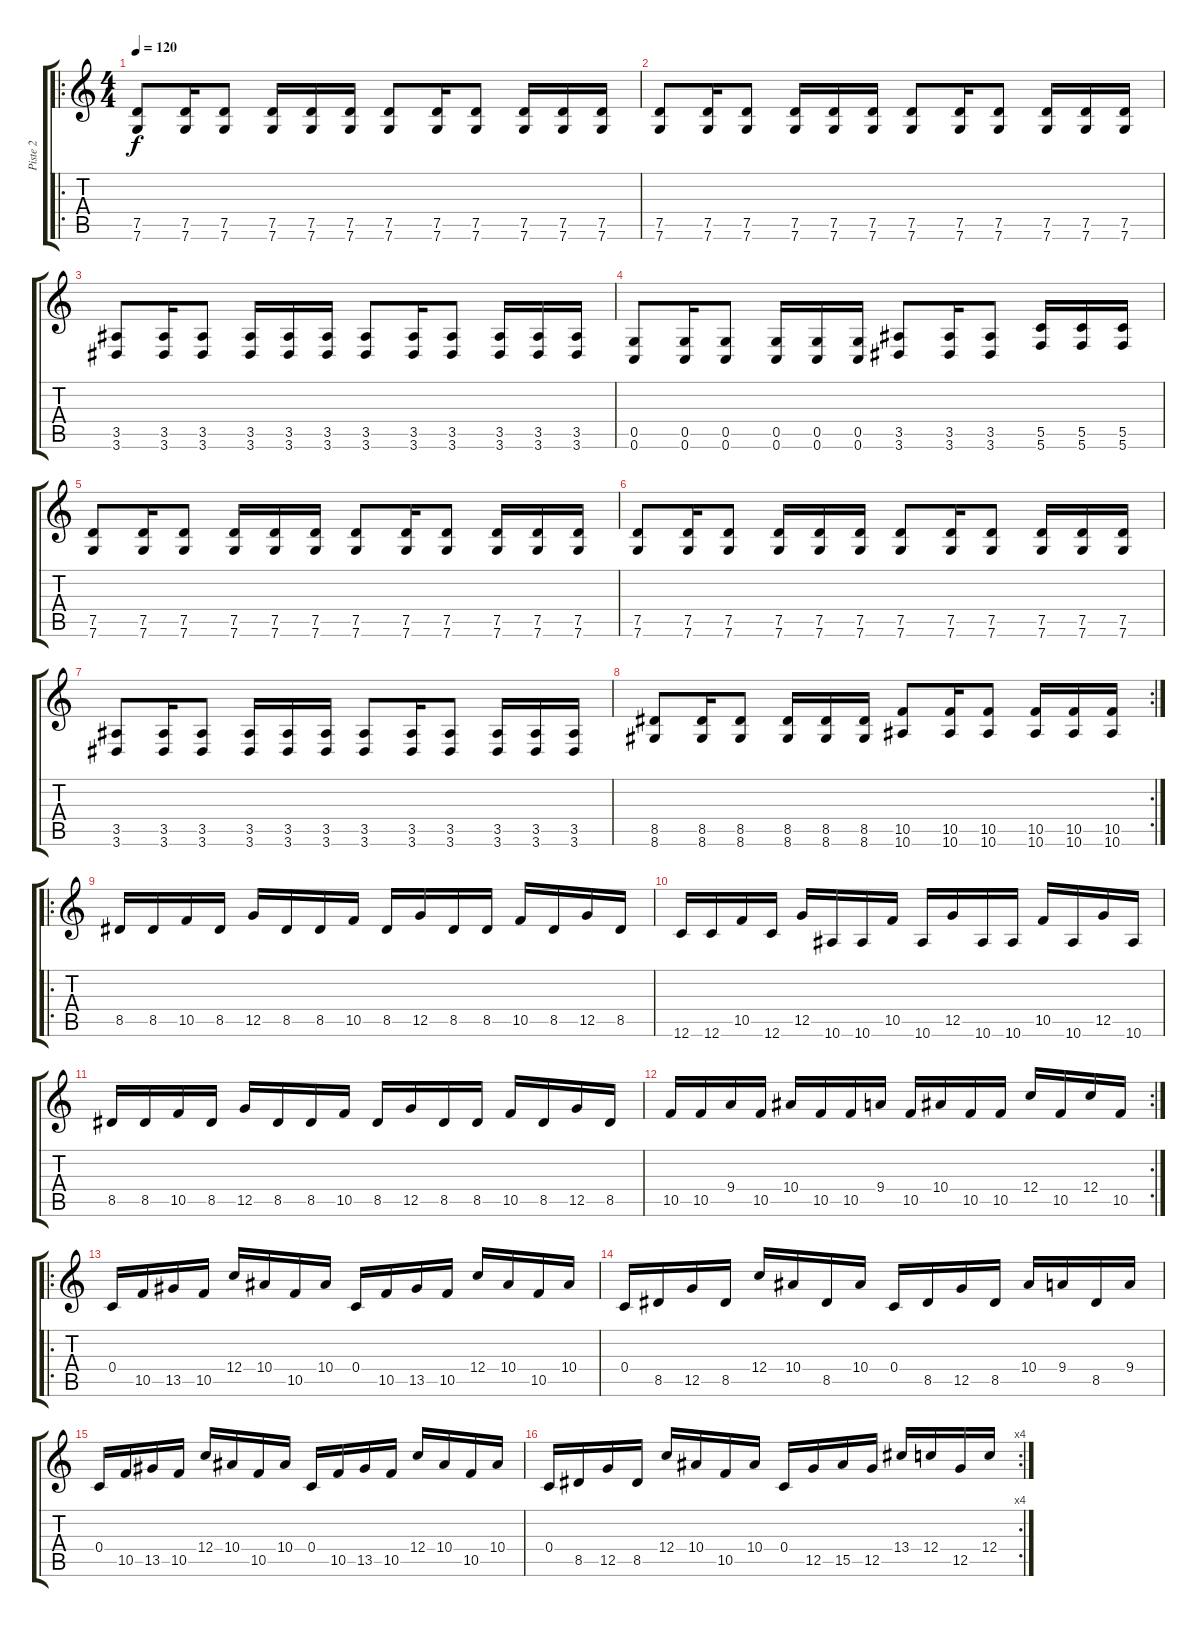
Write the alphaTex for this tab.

\track ("Piste 2" "Piste 2") {instrument distortionguitar}
\staff {score tabs}
\tuning (D4 A3 F3 C3 G2 C2) {hide}
\ro
\ts (4 4)
\tempo 120
\clef g2
\ks c
(7.5 7.6).8{dy f volume 16} (7.5 7.6).16 (7.5 7.6).8 (7.5 7.6).16 (7.5 7.6).16 (7.5 7.6).16 (7.5 7.6).8 (7.5 7.6).16 (7.5 7.6).8 (7.5 7.6).16 (7.5 7.6).16 (7.5 7.6).16 |
(7.5 7.6).8 (7.5 7.6).16 (7.5 7.6).8 (7.5 7.6).16 (7.5 7.6).16 (7.5 7.6).16 (7.5 7.6).8 (7.5 7.6).16 (7.5 7.6).8 (7.5 7.6).16 (7.5 7.6).16 (7.5 7.6).16 |
(3.5 3.6).8 (3.5 3.6).16 (3.5 3.6).8 (3.5 3.6).16 (3.5 3.6).16 (3.5 3.6).16 (3.5 3.6).8 (3.5 3.6).16 (3.5 3.6).8 (3.5 3.6).16 (3.5 3.6).16 (3.5 3.6).16 |
(0.5 0.6).8 (0.5 0.6).16 (0.5 0.6).8 (0.5 0.6).16 (0.5 0.6).16 (0.5 0.6).16 (3.5 3.6).8 (3.5 3.6).16 (3.5 3.6).8 (5.5 5.6).16 (5.5 5.6).16 (5.5 5.6).16 |
(7.5 7.6).8 (7.5 7.6).16 (7.5 7.6).8 (7.5 7.6).16 (7.5 7.6).16 (7.5 7.6).16 (7.5 7.6).8 (7.5 7.6).16 (7.5 7.6).8 (7.5 7.6).16 (7.5 7.6).16 (7.5 7.6).16 |
(7.5 7.6).8 (7.5 7.6).16 (7.5 7.6).8 (7.5 7.6).16 (7.5 7.6).16 (7.5 7.6).16 (7.5 7.6).8 (7.5 7.6).16 (7.5 7.6).8 (7.5 7.6).16 (7.5 7.6).16 (7.5 7.6).16 |
(3.5 3.6).8 (3.5 3.6).16 (3.5 3.6).8 (3.5 3.6).16 (3.5 3.6).16 (3.5 3.6).16 (3.5 3.6).8 (3.5 3.6).16 (3.5 3.6).8 (3.5 3.6).16 (3.5 3.6).16 (3.5 3.6).16 |
\rc 2
(8.5 8.6).8 (8.5 8.6).16 (8.5 8.6).8 (8.5 8.6).16 (8.5 8.6).16 (8.5 8.6).16 (10.5 10.6).8 (10.5 10.6).16 (10.5 10.6).8 (10.5 10.6).16 (10.5 10.6).16 (10.5 10.6).16 |
\ro
8.5.16 8.5.16 10.5.16 8.5.16 12.5.16 8.5.16 8.5.16 10.5.16 8.5.16 12.5.16 8.5.16 8.5.16 10.5.16 8.5.16 12.5.16 8.5.16 |
12.6.16 12.6.16 10.5.16 12.6.16 12.5.16 10.6.16 10.6.16 10.5.16 10.6.16 12.5.16 10.6.16 10.6.16 10.5.16 10.6.16 12.5.16 10.6.16 |
8.5.16 8.5.16 10.5.16 8.5.16 12.5.16 8.5.16 8.5.16 10.5.16 8.5.16 12.5.16 8.5.16 8.5.16 10.5.16 8.5.16 12.5.16 8.5.16 |
\rc 2
10.5.16 10.5.16 9.4.16 10.5.16 10.4.16 10.5.16 10.5.16 9.4.16 10.5.16 10.4.16 10.5.16 10.5.16 12.4.16 10.5.16 12.4.16 10.5.16 |
\ro
0.4.16{volume 10} 10.5.16 13.5.16 10.5.16 12.4.16 10.4.16 10.5.16 10.4.16 0.4.16 10.5.16 13.5.16 10.5.16 12.4.16 10.4.16 10.5.16 10.4.16 |
0.4.16 8.5.16 12.5.16 8.5.16 12.4.16 10.4.16 8.5.16 10.4.16 0.4.16 8.5.16 12.5.16 8.5.16 10.4.16 9.4.16 8.5.16 9.4.16 |
0.4.16 10.5.16 13.5.16 10.5.16 12.4.16 10.4.16 10.5.16 10.4.16 0.4.16 10.5.16 13.5.16 10.5.16 12.4.16 10.4.16 10.5.16 10.4.16 |
\rc 4
0.4.16 8.5.16 12.5.16 8.5.16 12.4.16 10.4.16 10.5.16 10.4.16 0.4.16 12.5.16 15.5.16 12.5.16 13.4.16 12.4.16 12.5.16 12.4.16
